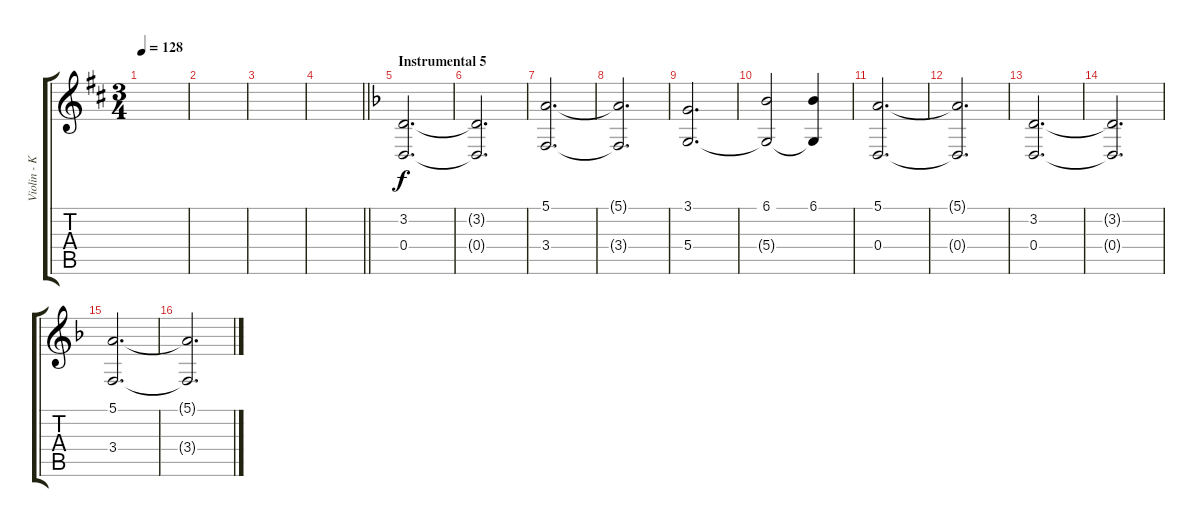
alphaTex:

\track ("Violin - Kimberlee McCarrick" "Violin - K") {instrument stringensemble1}
\staff {score tabs}
\tuning (E4 B3 G3 D3 A2 E2) {hide}
\ts (3 4)
\tempo 128
\clef g2
\ks d
|
|
|
\barLineRight lightlight
|
\section ("" "Instrumental 5")
\ks dminor
(3.2 0.4).2{d volume 13} |
(3.2{t} 0.4{t}).2{d} |
(5.1 3.4).2{d} |
(5.1{t} 3.4{t}).2{d} |
(3.1 5.4).2{d} |
(6.1 5.4{t}).2 (6.1 5.4{t}).4 |
(5.1 0.4).2{d} |
(5.1{t} 0.4{t}).2{d} |
(3.2 0.4).2{d} |
(3.2{t} 0.4{t}).2{d} |
(5.1 3.4).2{d} |
(5.1{t} 3.4{t}).2{d}
